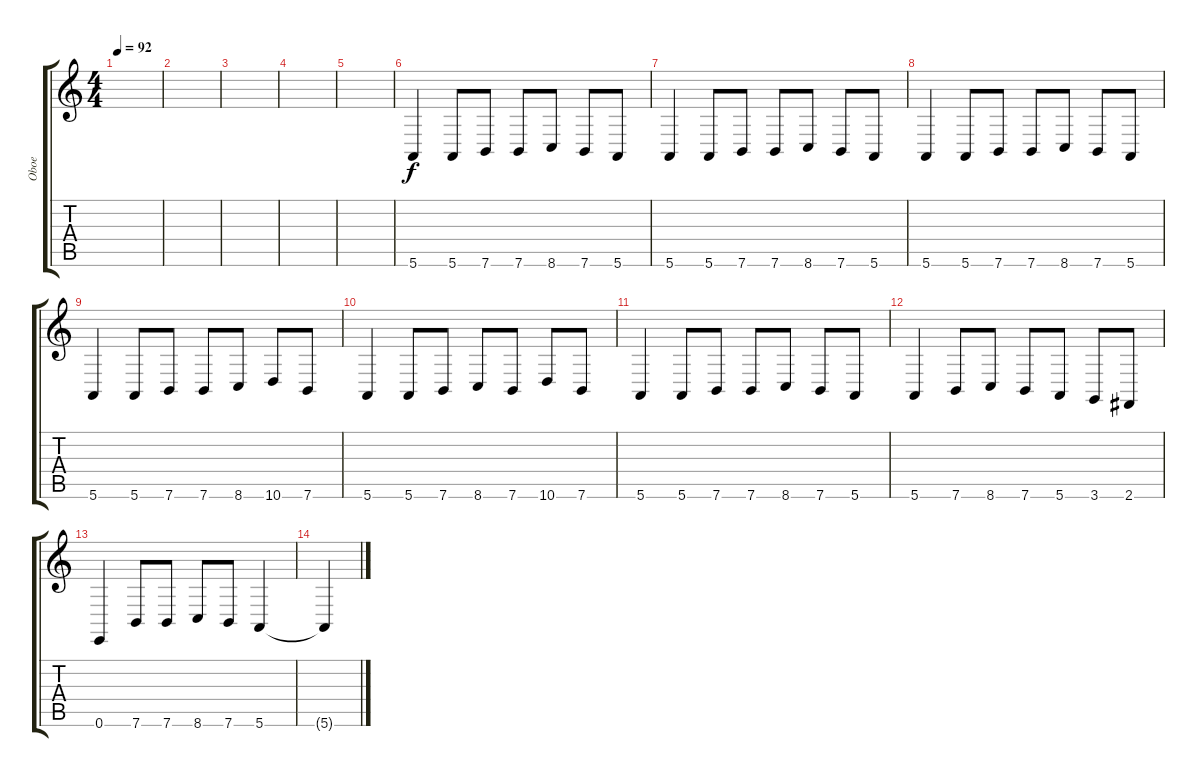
\track ("Oboe" "Oboe") {instrument oboe}
\staff {score tabs}
\tuning (E4 B3 G3 D3 A2 E2) {hide}
\ts (4 4)
\tempo 92
\clef g2
\ks c
|
|
|
|
|
5.6.4{volume 11 instrument oboe} 5.6.8 7.6.8 7.6.8 8.6.8 7.6.8 5.6.8 |
5.6.4 5.6.8 7.6.8 7.6.8 8.6.8 7.6.8 5.6.8 |
5.6.4 5.6.8 7.6.8 7.6.8 8.6.8 7.6.8 5.6.8 |
5.6.4 5.6.8 7.6.8 7.6.8 8.6.8 10.6.8 7.6.8 |
5.6.4 5.6.8 7.6.8 8.6.8 7.6.8 10.6.8 7.6.8 |
5.6.4 5.6.8 7.6.8 7.6.8 8.6.8 7.6.8 5.6.8 |
5.6.4 7.6.8 8.6.8 7.6.8 5.6.8 3.6.8 2.6.8 |
0.6.4 7.6.8 7.6.8 8.6.8 7.6.8 5.6.4 |
5.6{t}.4
